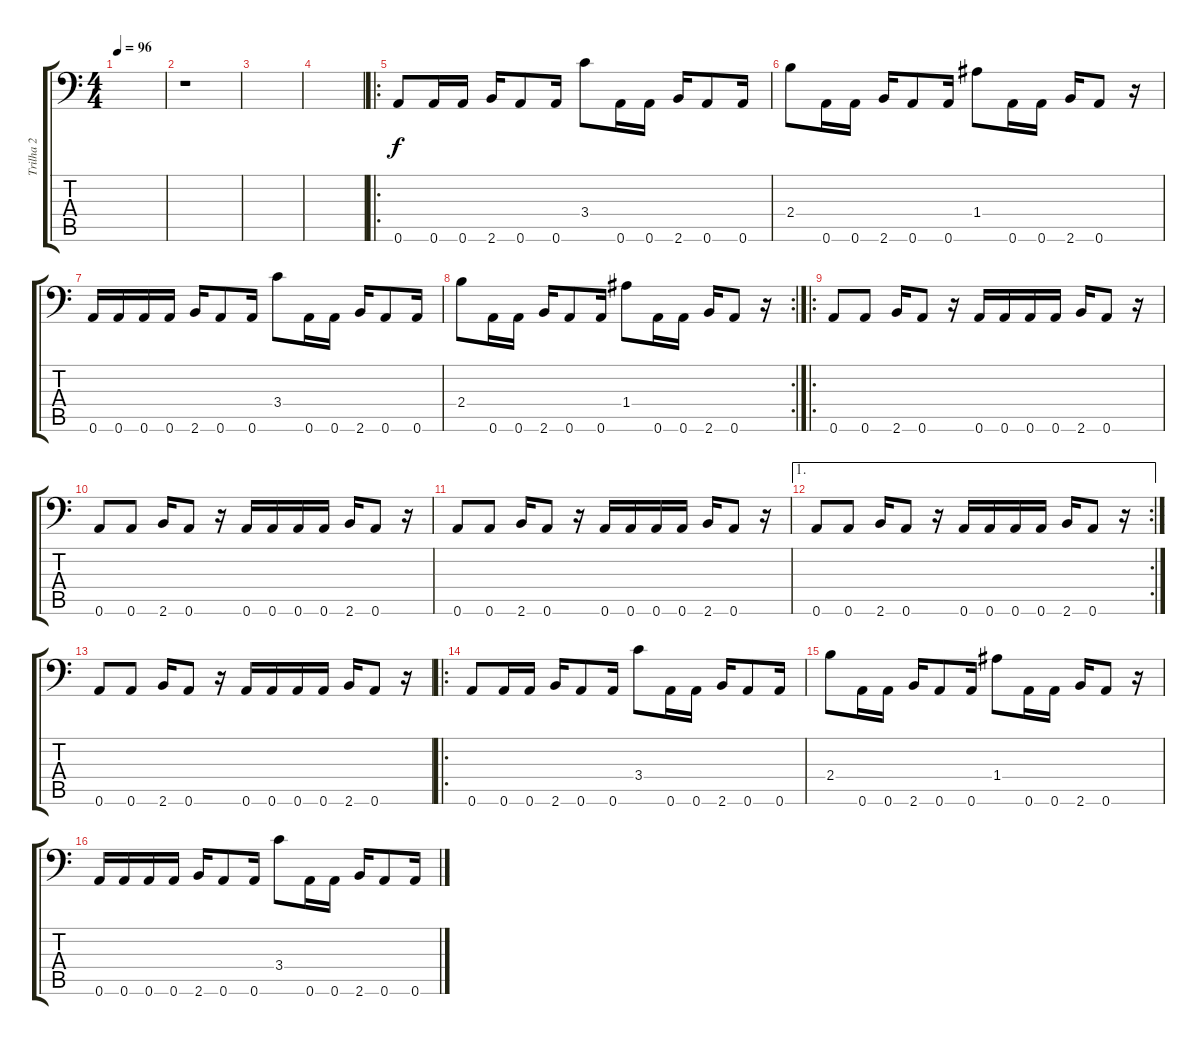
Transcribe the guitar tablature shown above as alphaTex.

\track ("Trilha 2" "Trilha 2") {instrument distortionguitar}
\staff {score tabs}
\tuning (B3 Gb3 D3 A2 E2 A1) {hide}
\ts (4 4)
\tempo 96
\clef f4
\ks c
|
r.1 |
|
|
\ro
0.6.8 0.6.16 0.6.16 2.6.16 0.6.8 0.6.16 3.4.8 0.6.16 0.6.16 2.6.16 0.6.8 0.6.16 |
2.4.8 0.6.16 0.6.16 2.6.16 0.6.8 0.6.16 1.4.8 0.6.16 0.6.16 2.6.16 0.6.8 r.16 |
0.6.16 0.6.16 0.6.16 0.6.16 2.6.16 0.6.8 0.6.16 3.4.8 0.6.16 0.6.16 2.6.16 0.6.8 0.6.16 |
\rc 2
2.4.8 0.6.16 0.6.16 2.6.16 0.6.8 0.6.16 1.4.8 0.6.16 0.6.16 2.6.16 0.6.8 r.16 |
\ro
0.6.8 0.6.8 2.6.16 0.6.8 r.16 0.6.16 0.6.16 0.6.16 0.6.16 2.6.16 0.6.8 r.16 |
0.6.8 0.6.8 2.6.16 0.6.8 r.16 0.6.16 0.6.16 0.6.16 0.6.16 2.6.16 0.6.8 r.16 |
0.6.8 0.6.8 2.6.16 0.6.8 r.16 0.6.16 0.6.16 0.6.16 0.6.16 2.6.16 0.6.8 r.16 |
\ae 1
\rc 2
0.6.8 0.6.8 2.6.16 0.6.8 r.16 0.6.16 0.6.16 0.6.16 0.6.16 2.6.16 0.6.8 r.16 |
0.6.8 0.6.8 2.6.16 0.6.8 r.16 0.6.16 0.6.16 0.6.16 0.6.16 2.6.16 0.6.8 r.16 |
\ro
0.6.8 0.6.16 0.6.16 2.6.16 0.6.8 0.6.16 3.4.8 0.6.16 0.6.16 2.6.16 0.6.8 0.6.16 |
2.4.8 0.6.16 0.6.16 2.6.16 0.6.8 0.6.16 1.4.8 0.6.16 0.6.16 2.6.16 0.6.8 r.16 |
0.6.16 0.6.16 0.6.16 0.6.16 2.6.16 0.6.8 0.6.16 3.4.8 0.6.16 0.6.16 2.6.16 0.6.8 0.6.16
